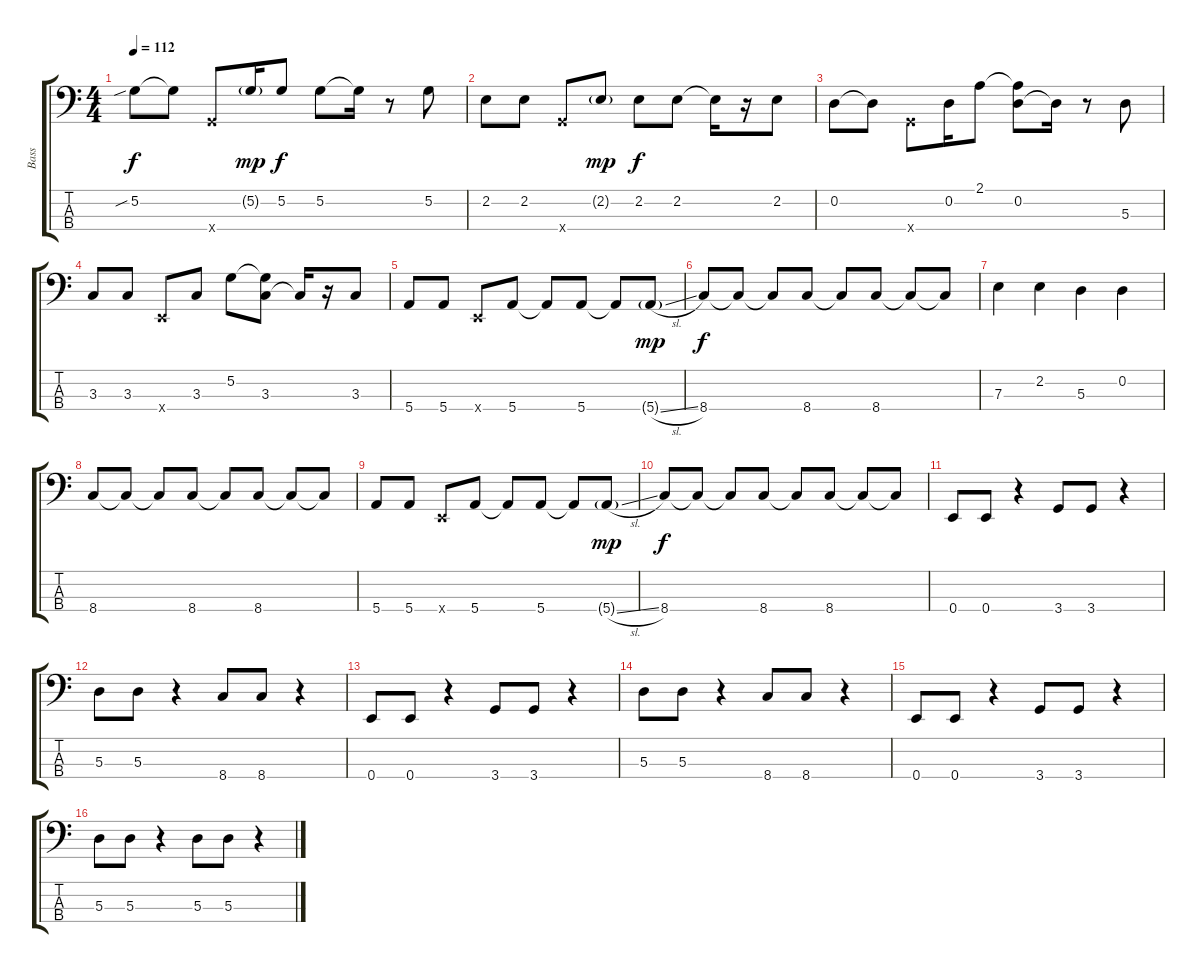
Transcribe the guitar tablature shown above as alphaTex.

\track ("Bass" "Bass") {instrument electricbassfinger}
\staff {score tabs}
\tuning (G2 D2 A1 E1) {hide}
\ts (4 4)
\tempo 112
\clef f4
\ks c
5.2{sib}.8{dy f} 5.2{t}.8 3.4{x}.8 5.2{g}.16{dy mp} 5.2.8{dy f} 5.2.8 5.2{t}.16 r.8 5.2.8 |
2.2.8 2.2.8 3.4{x}.8 2.2{g}.8{dy mp} 2.2.8{dy f} 2.2.8 2.2{t}.16 r.16 2.2.8 |
0.2.8 0.2{t}.8 3.4{x}.8 0.2.16 2.1.8 (2.1{t} 0.2).8 0.2{t}.16 r.8 5.3.8 |
3.3.8 3.3.8 0.4{x}.8 3.3.8 5.2.8 (5.2{t} 3.3).8 3.3{t}.16 r.16 3.3.8 |
5.4.8 5.4.8 0.4{x}.8 5.4.8 5.4{t}.8 5.4.8 5.4{t}.8 5.4{sl g}.8{dy mp} |
8.4.8{dy f} 8.4{t}.8 8.4{t}.8 8.4.8 8.4{t}.8 8.4.8 8.4{t}.8 8.4{t}.8 |
7.3.4 2.2.4 5.3.4 0.2.4 |
8.4.8 8.4{t}.8 8.4{t}.8 8.4.8 8.4{t}.8 8.4.8 8.4{t}.8 8.4{t}.8 |
5.4.8 5.4.8 0.4{x}.8 5.4.8 5.4{t}.8 5.4.8 5.4{t}.8 5.4{sl g}.8{dy mp} |
8.4.8{dy f} 8.4{t}.8 8.4{t}.8 8.4.8 8.4{t}.8 8.4.8 8.4{t}.8 8.4{t}.8 |
0.4.8 0.4.8 r.4 3.4.8 3.4.8 r.4 |
5.3.8 5.3.8 r.4 8.4.8 8.4.8 r.4 |
0.4.8 0.4.8 r.4 3.4.8 3.4.8 r.4 |
5.3.8 5.3.8 r.4 8.4.8 8.4.8 r.4 |
0.4.8 0.4.8 r.4 3.4.8 3.4.8 r.4 |
5.3.8 5.3.8 r.4 5.3.8 5.3.8 r.4
